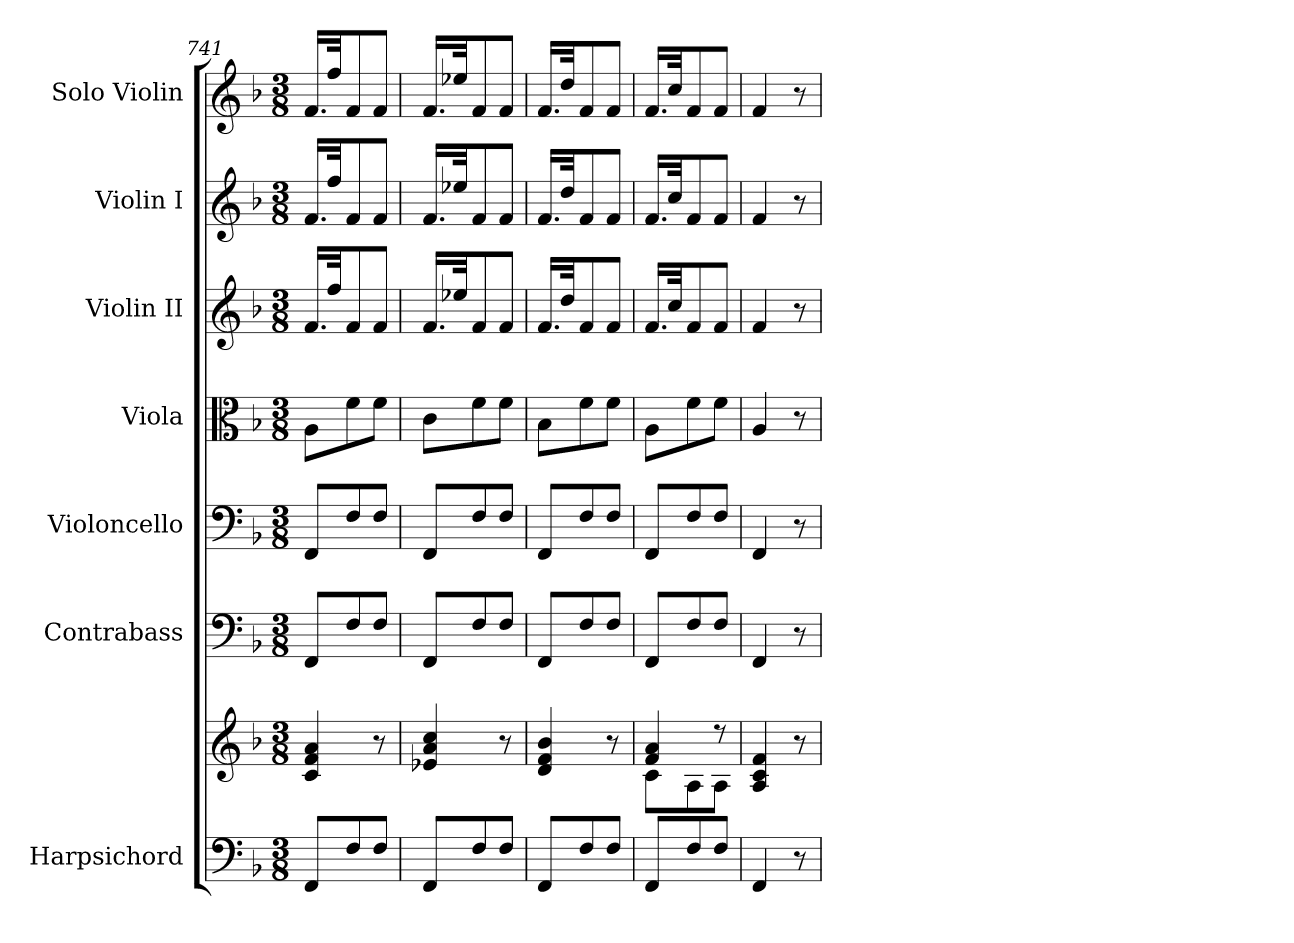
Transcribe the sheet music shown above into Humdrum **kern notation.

**kern	**kern	**kern	**kern	**kern	**kern	**kern	**kern
*part7	*part7	*part6	*part5	*part4	*part3	*part2	*part1
*staff8	*staff7	*staff6	*staff5	*staff4	*staff3	*staff2	*staff1
*I"Harpsichord	*	*I"Contrabass	*I"Violoncello	*I"Viola	*I"Violin II	*I"Violin I	*I"Solo Violin
*I'Hch.	*	*I'Cb.	*I'Vc.	*I'Vla.	*I'Vln. II	*I'Vln. I	*I'Vln.
!!LO:PB:g=z
*clefF4	*clefG2	*clefF4	*clefF4	*clefC3	*clefG2	*clefG2	*clefG2
*	*	*ITrd7c12	*	*	*	*	*
*k[b-]	*k[b-]	*k[b-]	*k[b-]	*k[b-]	*k[b-]	*k[b-]	*k[b-]
*M3/8	*M3/8	*M3/8	*M3/8	*M3/8	*M3/8	*M3/8	*M3/8
=741	=741	=741	=741	=741	=741	=741	=741
8FF/L	4c/ 4f/ 4a/	8FFF/L	8FF/L	8A\L	16.f/LL	16.f/LL	16.f/LL
.	.	.	.	.	32ff/JK	32ff/JK	32ff/JK
8F/	.	8FF/	8F/	8f\	8f/	8f/	8f/
8F/J	8r	8FF/J	8F/J	8f\J	8f/J	8f/J	8f/J
=742	=742	=742	=742	=742	=742	=742	=742
8FF/L	4e-X/ 4a/ 4cc/	8FFF/L	8FF/L	8c\L	16.f/LL	16.f/LL	16.f/LL
.	.	.	.	.	32ee-X/JK	32ee-X/JK	32ee-X/JK
8F/	.	8FF/	8F/	8f\	8f/	8f/	8f/
8F/J	8r	8FF/J	8F/J	8f\J	8f/J	8f/J	8f/J
=743	=743	=743	=743	=743	=743	=743	=743
8FF/L	4d/ 4f/ 4b-/	8FFF/L	8FF/L	8B-\L	16.f/LL	16.f/LL	16.f/LL
.	.	.	.	.	32dd/JK	32dd/JK	32dd/JK
8F/	.	8FF/	8F/	8f\	8f/	8f/	8f/
8F/J	8r	8FF/J	8F/J	8f\J	8f/J	8f/J	8f/J
=744	=744	=744	=744	=744	=744	=744	=744
*	*^	*	*	*	*	*	*
8FF/L	4f/ 4a/	8c\L	8FFF/L	8FF/L	8A\L	16.f/LL	16.f/LL	16.f/LL
.	.	.	.	.	.	32cc/JK	32cc/JK	32cc/JK
8F/	.	8A\	8FF/	8F/	8f\	8f/	8f/	8f/
8F/J	8r	8A\J	8FF/J	8F/J	8f\J	8f/J	8f/J	8f/J
*	*v	*v	*	*	*	*	*	*
=745	=745	=745	=745	=745	=745	=745	=745
4FF/	4A/ 4c/ 4f/	4FFF/	4FF/	4A/	4f/	4f/	4f/
8r	8r	8r	8r	8r	8r	8r	8r
=	=	=	=	=	=	=	=
*-	*-	*-	*-	*-	*-	*-	*-
